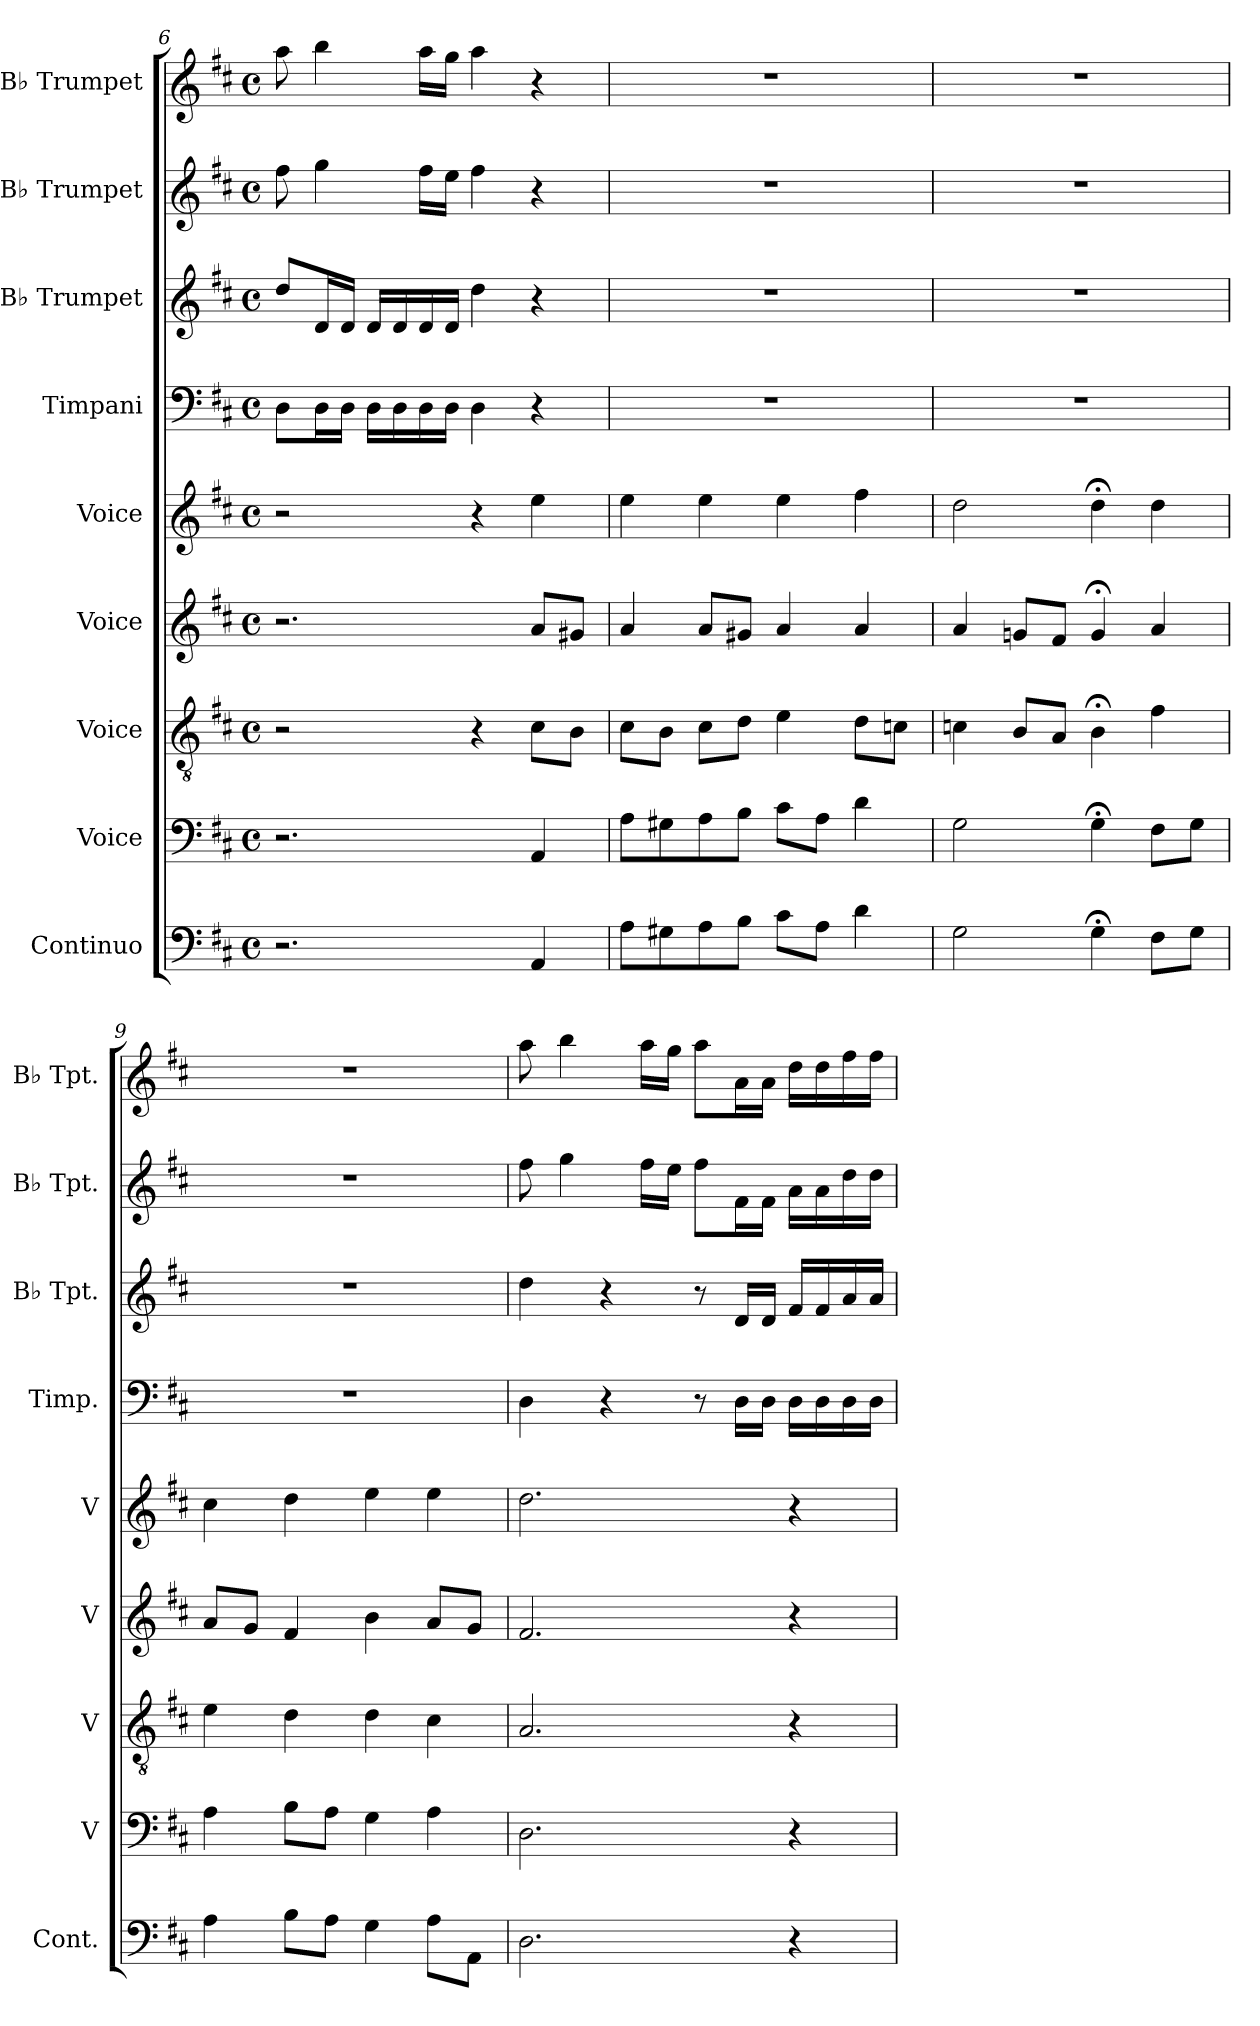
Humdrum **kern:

**kern	**kern	**kern	**kern	**kern	**kern	**kern	**kern	**kern
*part9	*part8	*part7	*part6	*part5	*part4	*part3	*part2	*part1
*staff9	*staff8	*staff7	*staff6	*staff5	*staff4	*staff3	*staff2	*staff1
*I"Continuo	*I"Voice	*I"Voice	*I"Voice	*I"Voice	*I"Timpani	*I"B♭ Trumpet	*I"B♭ Trumpet	*I"B♭ Trumpet
*I'Cont.	*I'V	*I'V	*I'V	*I'V	*I'Timp.	*I'B♭ Tpt.	*I'B♭ Tpt.	*I'B♭ Tpt.
*clefF4	*clefF4	*clefGv2	*clefG2	*clefG2	*clefF4	*clefG2	*clefG2	*clefG2
*	*	*	*	*	*	*ITrd1c2	*ITrd1c2	*ITrd1c2
*k[f#c#]	*k[f#c#]	*k[f#c#]	*k[f#c#]	*k[f#c#]	*k[f#c#]	*k[]	*k[]	*k[]
*M4/4	*M4/4	*M4/4	*M4/4	*M4/4	*M4/4	*M4/4	*M4/4	*M4/4
*met(c)	*met(c)	*met(c)	*met(c)	*met(c)	*met(c)	*met(c)	*met(c)	*met(c)
=6	=6	=6	=6	=6	=6	=6	=6	=6
2.r	2.r	2r	2.r	2r	8DL	8ccL	8ee	8gg
.	.	.	.	.	16DL	16cL	4ff	4aa
.	.	.	.	.	16DJJ	16cJJ	.	.
.	.	.	.	.	16DLL	16cLL	.	.
.	.	.	.	.	16D	16c	.	.
.	.	.	.	.	16D	16c	16eeLL	16ggLL
.	.	.	.	.	16DJJ	16cJJ	16ddJJ	16ffJJ
.	.	4r	.	4r	4D	4cc	4ee	4gg
4AA	4AA	8c#L	8aL	4ee	4r	4r	4r	4r
.	.	8BJ	8g#XJ	.	.	.	.	.
=7	=7	=7	=7	=7	=7	=7	=7	=7
8AL	8AL	8c#L	4a	4ee	1r	1r	1r	1r
8G#X	8G#X	8BJ	.	.	.	.	.	.
8A	8A	8c#L	8aL	4ee	.	.	.	.
8BJ	8BJ	8dJ	8g#XJ	.	.	.	.	.
8c#L	8c#L	4e	4a	4ee	.	.	.	.
8AJ	8AJ	.	.	.	.	.	.	.
4d	4d	8dL	4a	4ff#	.	.	.	.
.	.	8cnJ	.	.	.	.	.	.
=8	=8	=8	=8	=8	=8	=8	=8	=8
2G	2G	4cn	4a	2dd	1r	1r	1r	1r
.	.	8BL	8gnL	.	.	.	.	.
.	.	8AJ	8f#J	.	.	.	.	.
4G;<	4G;<	4B;<	4g;<	4dd;<	.	.	.	.
8F#L	8F#L	4f#	4a	4dd	.	.	.	.
8GJ	8GJ	.	.	.	.	.	.	.
=9	=9	=9	=9	=9	=9	=9	=9	=9
4A	4A	4e	8aL	4cc#	1r	1r	1r	1r
.	.	.	8gJ	.	.	.	.	.
8BL	8BL	4d	4f#	4dd	.	.	.	.
8AJ	8AJ	.	.	.	.	.	.	.
4G	4G	4d	4b	4ee	.	.	.	.
8AL	4A	4c#	8aL	4ee	.	.	.	.
8AAJ	.	.	8gJ	.	.	.	.	.
=10	=10	=10	=10	=10	=10	=10	=10	=10
2.D	2.D	2.A	2.f#	2.dd	4D	4cc	8ee	8gg
.	.	.	.	.	.	.	4ff	4aa
.	.	.	.	.	4r	4r	.	.
.	.	.	.	.	.	.	16eeLL	16ggLL
.	.	.	.	.	.	.	16ddJJ	16ffJJ
.	.	.	.	.	8r	8r	8eeL	8ggL
.	.	.	.	.	16DLL	16cLL	16eL	16gL
.	.	.	.	.	16DJJ	16cJJ	16eJJ	16gJJ
4r	4r	4r	4r	4r	16DLL	16eLL	16gLL	16ccLL
.	.	.	.	.	16D	16e	16g	16cc
.	.	.	.	.	16D	16g	16cc	16ee
.	.	.	.	.	16DJJ	16gJJ	16ccJJ	16eeJJ
=	=	=	=	=	=	=	=	=
*-	*-	*-	*-	*-	*-	*-	*-	*-
